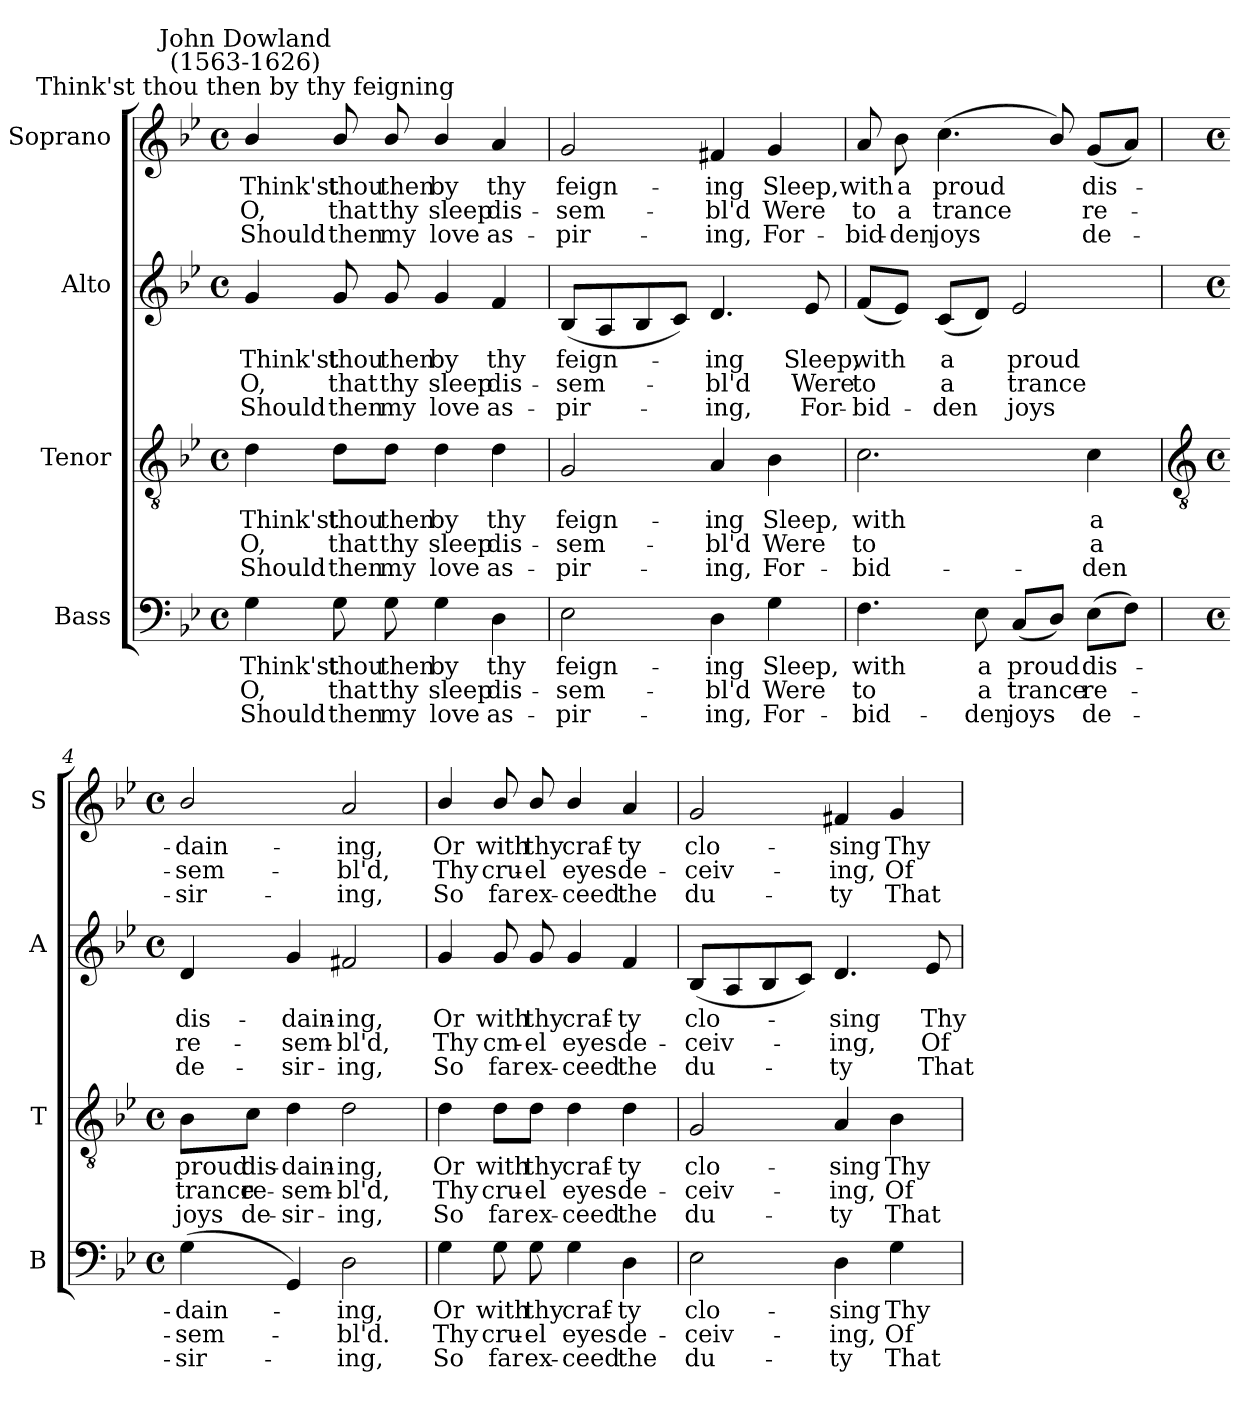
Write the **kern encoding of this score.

**kern	**text	**text	**text	**kern	**text	**text	**text	**kern	**text	**text	**text	**kern	**text	**text	**text
*part4	*part4	*part4	*part4	*part3	*part3	*part3	*part3	*part2	*part2	*part2	*part2	*part1	*part1	*part1	*part1
*staff4	*staff4	*staff4	*staff4	*staff3	*staff3	*staff3	*staff3	*staff2	*staff2	*staff2	*staff2	*staff1	*staff1	*staff1	*staff1
*I"Bass	*	*	*	*I"Tenor	*	*	*	*I"Alto	*	*	*	*I"Soprano	*	*	*
*I'B	*	*	*	*I'T	*	*	*	*I'A	*	*	*	*I'S	*	*	*
*clefF4	*	*	*	*clefGv2	*	*	*	*clefG2	*	*	*	*clefG2	*	*	*
*k[b-e-]	*	*	*	*k[b-e-]	*	*	*	*k[b-e-]	*	*	*	*k[b-e-]	*	*	*
*B-:	*	*	*	*B-:	*	*	*	*B-:	*	*	*	*B-:	*	*	*
*M4/4	*	*	*	*M4/4	*	*	*	*M4/4	*	*	*	*M4/4	*	*	*
*met(c)	*	*	*	*met(c)	*	*	*	*met(c)	*	*	*	*met(c)	*	*	*
=1	=1	=1	=1	=1	=1	=1	=1	=1	=1	=1	=1	=1	=1	=1	=1
!	!	!	!	!	!	!	!	!	!	!	!	!LO:TX:a:cj:t=Think'st thou then by thy feigning	!	!	!
!	!	!	!	!	!	!	!	!	!	!	!	!LO:TX:a:cj:t=John Dowland\n(1563-1626)	!	!	!
!	!LO:LY:b	!LO:LY:b	!LO:LY:b	!	!LO:LY:b	!LO:LY:b	!LO:LY:b	!	!LO:LY:b	!LO:LY:b	!LO:LY:b	!	!LO:LY:b	!LO:LY:b	!LO:LY:b
4G	Think'st	O,	Should	4d	Think'st	O,	Should	4g	Think'st	O,	Should	4b-/	Think'st	O,	Should
!	!LO:LY:b	!LO:LY:b	!LO:LY:b	!	!LO:LY:b	!LO:LY:b	!LO:LY:b	!	!LO:LY:b	!LO:LY:b	!LO:LY:b	!	!LO:LY:b	!LO:LY:b	!LO:LY:b
8G	thou	that	then	8d\L	thou	that	then	8g	thou	that	then	8b-/	thou	that	then
!	!LO:LY:b	!LO:LY:b	!LO:LY:b	!	!LO:LY:b	!LO:LY:b	!LO:LY:b	!	!LO:LY:b	!LO:LY:b	!LO:LY:b	!	!LO:LY:b	!LO:LY:b	!LO:LY:b
8G	then	thy	my	8d\J	then	thy	my	8g	then	thy	my	8b-/	then	thy	my
!	!LO:LY:b	!LO:LY:b	!LO:LY:b	!	!LO:LY:b	!LO:LY:b	!LO:LY:b	!	!LO:LY:b	!LO:LY:b	!LO:LY:b	!	!LO:LY:b	!LO:LY:b	!LO:LY:b
4G	by	sleep	love	4d	by	sleep	love	4g	by	sleep	love	4b-/	by	sleep	love
!	!LO:LY:b	!LO:LY:b	!LO:LY:b	!	!LO:LY:b	!LO:LY:b	!LO:LY:b	!	!LO:LY:b	!LO:LY:b	!LO:LY:b	!	!LO:LY:b	!LO:LY:b	!LO:LY:b
4D	thy	dis-	-as-	4d	thy	dis-	-as-	4f	thy	dis-	-as-	4a	thy	dis-	-as-
=2	=2	=2	=2	=2	=2	=2	=2	=2	=2	=2	=2	=2	=2	=2	=2
!	!LO:LY:b	!LO:LY:b	!LO:LY:b	!	!LO:LY:b	!LO:LY:b	!LO:LY:b	!	!LO:LY:b	!LO:LY:b	!LO:LY:b	!	!LO:LY:b	!LO:LY:b	!LO:LY:b
2E-	-feign-	-sem-	-pir-	2G	-feign-	-sem-	-pir-	(<8B-L	-feign-	sem-	pir-	2g	-feign-	-sem-	-pir-
.	.	.	.	.	.	.	.	8A	.	.	.	.	.	.	.
.	.	.	.	.	.	.	.	8B-	.	.	.	.	.	.	.
.	.	.	.	.	.	.	.	8cJ)	.	.	.	.	.	.	.
!	!LO:LY:b	!LO:LY:b	!LO:LY:b	!	!LO:LY:b	!LO:LY:b	!LO:LY:b	!	!LO:LY:b	!LO:LY:b	!LO:LY:b	!	!LO:LY:b	!LO:LY:b	!LO:LY:b
4D	-ing	bl'd	ing,	4A	-ing	bl'd	ing,	4.d	ing	bl'd	ing,	4f#X	-ing	bl'd	ing,
!	!LO:LY:b	!LO:LY:b	!LO:LY:b	!	!LO:LY:b	!LO:LY:b	!LO:LY:b	!	!	!	!	!	!LO:LY:b	!LO:LY:b	!LO:LY:b
4G	Sleep,	Were	For-	4B-	Sleep,	Were	For-	.	.	.	.	4g	Sleep,	Were	For-
!	!	!	!	!	!	!	!	!	!LO:LY:b	!LO:LY:b	!LO:LY:b	!	!	!	!
.	.	.	.	.	.	.	.	8e-	Sleep,	Were	For-	.	.	.	.
=3	=3	=3	=3	=3	=3	=3	=3	=3	=3	=3	=3	=3	=3	=3	=3
!	!LO:LY:b	!LO:LY:b	!LO:LY:b	!	!LO:LY:b	!LO:LY:b	!LO:LY:b	!	!LO:LY:b	!LO:LY:b	!LO:LY:b	!	!LO:LY:b	!LO:LY:b	!LO:LY:b
4.F	-with	to	bid-	2.c	-with	to	bid-	(<8fL	-with	to	bid-	8a	-with	to	bid-
!	!	!	!	!	!	!	!	!	!	!	!	!	!LO:LY:b	!LO:LY:b	!LO:LY:b
.	.	.	.	.	.	.	.	8e-J)	.	.	.	8b-	-a	a	den
!	!	!	!	!	!	!	!	!	!LO:LY:b	!LO:LY:b	!LO:LY:b	!	!LO:LY:b	!LO:LY:b	!LO:LY:b
.	.	.	.	.	.	.	.	(<8cL	a	a	den	(<4.cc	proud	trance	joys
!	!LO:LY:b	!LO:LY:b	!LO:LY:b	!	!	!	!	!	!	!	!	!	!	!	!
8E-	-a	a	den	.	.	.	.	8dJ)	.	.	.	.	.	.	.
!	!LO:LY:b	!LO:LY:b	!LO:LY:b	!	!	!	!	!	!LO:LY:b	!LO:LY:b	!LO:LY:b	!	!	!	!
(<8CL	proud	trance	joys	.	.	.	.	2e-/	proud	trance	joys	.	.	.	.
8DJ)	.	.	.	.	.	.	.	.	.	.	.	8b-/)	.	.	.
!	!LO:LY:b	!LO:LY:b	!LO:LY:b	!	!LO:LY:b	!LO:LY:b	!LO:LY:b	!	!	!	!	!	!LO:LY:b	!LO:LY:b	!LO:LY:b
(>8E-L	dis-	re-	de-	4c	-a	a	den	.	.	.	.	(<8gL	dis-	re-	de-
8FJ)	.	.	.	.	.	.	.	.	.	.	.	8aJ)	.	.	.
!!LO:LB:g=z
=4	=4	=4	=4	=4	=4	=4	=4	=4	=4	=4	=4	=4	=4	=4	=4
*	*	*	*	*clefGv2	*	*	*	*	*	*	*	*	*	*	*
*M4/4	*	*	*	*M4/4	*	*	*	*M4/4	*	*	*	*M4/4	*	*	*
*met(c)	*	*	*	*met(c)	*	*	*	*met(c)	*	*	*	*met(c)	*	*	*
!	!LO:LY:b	!LO:LY:b	!LO:LY:b	!	!LO:LY:b	!LO:LY:b	!LO:LY:b	!	!LO:LY:b	!LO:LY:b	!LO:LY:b	!	!LO:LY:b	!LO:LY:b	!LO:LY:b
(<4G	dain-	sem-	sir-	8B-\L	proud	trance	joys	4d	dis-	-re-	-de-	2b-/	dain-	-sem-	-sir-
!	!	!	!	!	!LO:LY:b	!LO:LY:b	!LO:LY:b	!	!	!	!	!	!	!	!
.	.	.	.	8c\J	dis-	-re-	-de-	.	.	.	.	.	.	.	.
!	!	!	!	!	!LO:LY:b	!LO:LY:b	!LO:LY:b	!	!LO:LY:b	!LO:LY:b	!LO:LY:b	!	!	!	!
4GG)	.	.	.	4d	-dain-	-sem-	-sir-	4g	-dain-	-sem-	-sir-	.	.	.	.
!	!LO:LY:b	!LO:LY:b	!LO:LY:b	!	!LO:LY:b	!LO:LY:b	!LO:LY:b	!	!LO:LY:b	!LO:LY:b	!LO:LY:b	!	!LO:LY:b	!LO:LY:b	!LO:LY:b
2D	ing,	bl'd.	ing,	2d	-ing,	bl'd,	ing,	2f#X	-ing,	bl'd,	ing,	2a	-ing,	bl'd,	ing,
=5	=5	=5	=5	=5	=5	=5	=5	=5	=5	=5	=5	=5	=5	=5	=5
!	!LO:LY:b	!LO:LY:b	!LO:LY:b	!	!LO:LY:b	!LO:LY:b	!LO:LY:b	!	!LO:LY:b	!LO:LY:b	!LO:LY:b	!	!LO:LY:b	!LO:LY:b	!LO:LY:b
4G	Or	Thy	So	4d	Or	Thy	So	4g	Or	Thy	So	4b-/	Or	Thy	So
!	!LO:LY:b	!LO:LY:b	!LO:LY:b	!	!LO:LY:b	!LO:LY:b	!LO:LY:b	!	!LO:LY:b	!LO:LY:b	!LO:LY:b	!	!LO:LY:b	!LO:LY:b	!LO:LY:b
8G	with	cru-	-far	8d\L	with	cru-	-far	8g	with	cm-	-far	8b-/	with	cru-	-far
!	!LO:LY:b	!LO:LY:b	!LO:LY:b	!	!LO:LY:b	!LO:LY:b	!LO:LY:b	!	!LO:LY:b	!LO:LY:b	!LO:LY:b	!	!LO:LY:b	!LO:LY:b	!LO:LY:b
8G	thy	el	ex-	8d\J	thy	el	ex-	8g	thy	el	ex-	8b-/	thy	el	ex-
!	!LO:LY:b	!LO:LY:b	!LO:LY:b	!	!LO:LY:b	!LO:LY:b	!LO:LY:b	!	!LO:LY:b	!LO:LY:b	!LO:LY:b	!	!LO:LY:b	!LO:LY:b	!LO:LY:b
4G	-craf-	-eyes	ceed	4d	-craf-	-eyes	ceed	4g	-craf-	-eyes	ceed	4b-/	-craf-	-eyes	ceed
!	!LO:LY:b	!LO:LY:b	!LO:LY:b	!	!LO:LY:b	!LO:LY:b	!LO:LY:b	!	!LO:LY:b	!LO:LY:b	!LO:LY:b	!	!LO:LY:b	!LO:LY:b	!LO:LY:b
4D	ty	de-	-the	4d	ty	de-	-the	4f	ty	de-	-the	4a	ty	de-	-the
=6	=6	=6	=6	=6	=6	=6	=6	=6	=6	=6	=6	=6	=6	=6	=6
!	!LO:LY:b	!LO:LY:b	!LO:LY:b	!	!LO:LY:b	!LO:LY:b	!LO:LY:b	!	!LO:LY:b	!LO:LY:b	!LO:LY:b	!	!LO:LY:b	!LO:LY:b	!LO:LY:b
2E-	clo-	-ceiv-	-du-	2G	clo-	-ceiv-	-du-	(<8B-L	clo-	ceiv-	du-	2g	clo-	-ceiv-	-du-
.	.	.	.	.	.	.	.	8A	.	.	.	.	.	.	.
.	.	.	.	.	.	.	.	8B-	.	.	.	.	.	.	.
.	.	.	.	.	.	.	.	8cJ)	.	.	.	.	.	.	.
!	!LO:LY:b	!LO:LY:b	!LO:LY:b	!	!LO:LY:b	!LO:LY:b	!LO:LY:b	!	!LO:LY:b	!LO:LY:b	!LO:LY:b	!	!LO:LY:b	!LO:LY:b	!LO:LY:b
4D	-sing	ing,	ty	4A	-sing	ing,	ty	4.d	sing	ing,	ty	4f#X	-sing	ing,	ty
!	!LO:LY:b	!LO:LY:b	!LO:LY:b	!	!LO:LY:b	!LO:LY:b	!LO:LY:b	!	!	!	!	!	!LO:LY:b	!LO:LY:b	!LO:LY:b
4G	Thy	Of	That	4B-	Thy	Of	That	.	.	.	.	4g	Thy	Of	That
!	!	!	!	!	!	!	!	!	!LO:LY:b	!LO:LY:b	!LO:LY:b	!	!	!	!
.	.	.	.	.	.	.	.	8e-	Thy	Of	That	.	.	.	.
=	=	=	=	=	=	=	=	=	=	=	=	=	=	=	=
*-	*-	*-	*-	*-	*-	*-	*-	*-	*-	*-	*-	*-	*-	*-	*-
